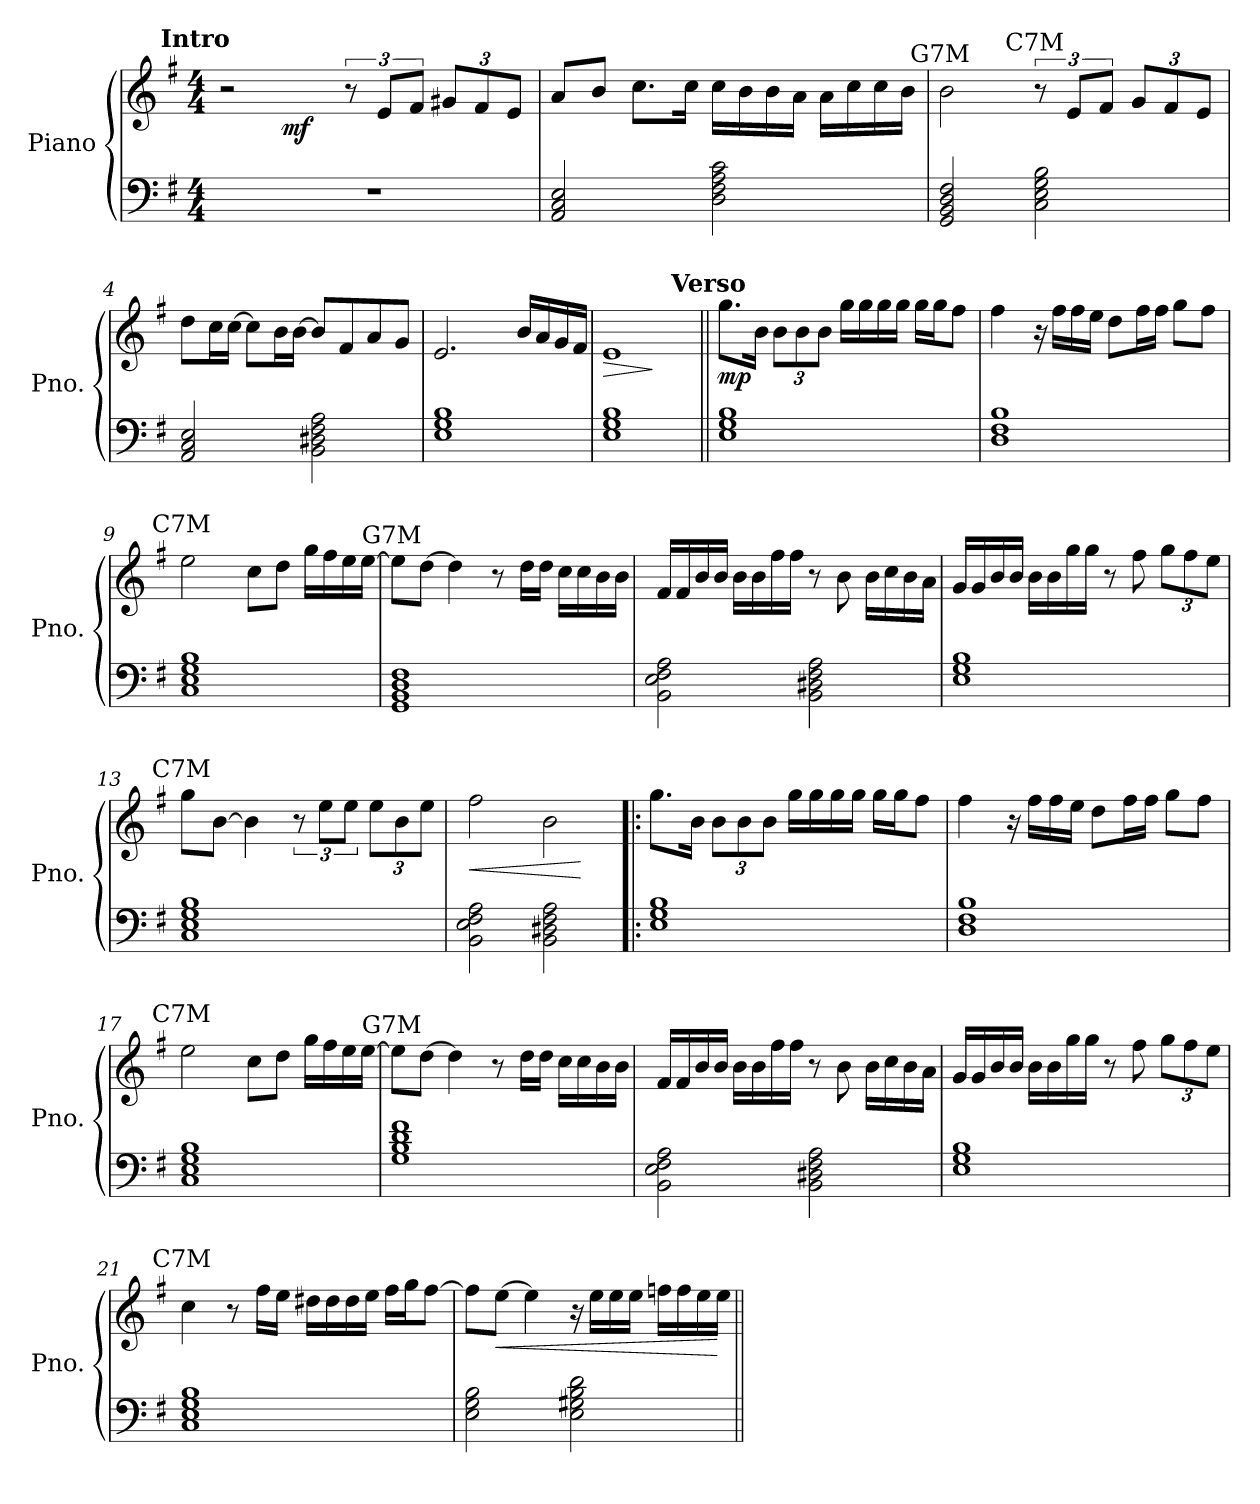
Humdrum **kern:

**kern	**kern	**dynam
*part1	*part1	*part1
*staff2	*staff1	*staff1/2
*I"Piano	*	*
*I'Pno.	*	*
*clefF4	*clefG2	*
*k[f#]	*k[f#]	*
*G:	*G:	*
*M4/4	*M4/4	*
*MM70	*MM70	*
!!LO:REH:place=s1:a:B:enc=none:fs=14:t=Intro
=1	=1	=1
*	*^	*
1r	2r	4ryy	.
!	!	!	!LO:DY:b
.	.	2.ryy	mf
.	12r	.	.
.	12e/L	.	.
.	12f#/J	.	.
.	12g#X/L	.	.
.	12f#/	.	.
.	12e/J	.	.
*	*v	*v	*
=2	=2	=2
2AA/ 2C/ 2E/	8a/L	.
.	8b/J	.
.	8.cc\L	.
.	16cc\Jk	.
2D\ 2F#\ 2A\ 2c\	16cc\LL	.
.	16b\	.
.	16b\	.
.	16a\JJ	.
.	16a\LL	.
.	16cc\	.
.	16cc\	.
.	16b\JJ	.
=3	=3	=3
!	!LO:TX:a:cj:t=G7M	!
2GG/ 2BB/ 2D/ 2F#/	2b\	.
!	!LO:TX:a:cj:t=C7M	!
2C\ 2E\ 2G\ 2B\	12r	.
.	12e/L	.
.	12f#/J	.
.	12g/L	.
.	12f#/	.
.	12e/J	.
!!LO:LB:g=z
=4	=4	=4
2AA/ 2C/ 2E/	8dd\L	.
.	16cc\L	.
.	[16cc\JJ	.
.	8cc\L]	.
.	16b\L	.
.	[16b\JJ	.
2BB\ 2D#X\ 2F#\ 2A\	8b/L]	.
.	8f#/	.
.	8a/	.
.	8g/J	.
=5	=5	=5
1E 1G 1B	2.e/	.
.	16b/LL	.
.	16a/	.
.	16g/	.
.	16f#/JJ	.
=6	=6	=6
!	!	!LO:HP:b
1E 1G 1B	1e	>
.	.	]
!!LO:LB:g=z
!!LO:REH:place=s1:a:B:enc=none:fs=14:t=Verso
=7||	=7||	=7||
!	!	!LO:DY:b
1E 1G 1B	8.gg\L	mp
.	16b\Jk	.
.	12b\L	.
.	12b\	.
.	12b\J	.
.	16gg\LL	.
.	16gg\	.
.	16gg\	.
.	16gg\JJ	.
.	16gg\LL	.
.	16gg\J	.
.	8ff#\J	.
=8	=8	=8
1D 1F# 1B	4ff#\	.
.	16r	.
.	16ff#\LL	.
.	16ff#\	.
.	16ee\JJ	.
.	8dd\L	.
.	16ff#\L	.
.	16ff#\JJ	.
.	8gg\L	.
.	8ff#\J	.
=9	=9	=9
!	!LO:TX:a:cj:t=C7M	!
1C 1E 1G 1B	2ee\	.
.	8cc\L	.
.	8dd\J	.
.	16gg\LL	.
.	16ff#\	.
.	16ee\	.
.	[16ee\JJ	.
!!LO:LB:g=z
=10	=10	=10
!	!LO:TX:a:cj:t=G7M	!
1GG 1BB 1D 1F#	8ee\L]	.
.	[8dd\J	.
.	4dd\]	.
.	8r	.
.	16dd\LL	.
.	16dd\JJ	.
.	16cc\LL	.
.	16cc\	.
.	16b\	.
.	16b\JJ	.
=11	=11	=11
2BB\ 2E\ 2F#\ 2A\	16f#/LL	.
.	16f#/	.
.	16b/	.
.	16b/JJ	.
.	16b\LL	.
.	16b\	.
.	16ff#\	.
.	16ff#\JJ	.
2BB\ 2D#X\ 2F#\ 2A\	8r	.
.	8b\	.
.	16b\LL	.
.	16cc\	.
.	16b\	.
.	16a\JJ	.
=12	=12	=12
1E 1G 1B	16g/LL	.
.	16g/	.
.	16b/	.
.	16b/JJ	.
.	16b\LL	.
.	16b\	.
.	16gg\	.
.	16gg\JJ	.
.	8r	.
.	8ff#\	.
.	12gg\L	.
.	12ff#\	.
.	12ee\J	.
!!LO:LB:g=z
=13	=13	=13
!	!LO:TX:a:cj:t=C7M	!
1C 1E 1G 1B	8gg\L	.
.	[8b\J	.
.	4b\]	.
.	12r	.
.	12ee\L	.
.	12ee\J	.
.	12ee\L	.
.	12b\	.
.	12ee\J	.
=14	=14	=14
!	!	!LO:HP:b
2BB\ 2E\ 2F#\ 2A\	2ff#\	<
2BB\ 2D#X\ 2F#\ 2A\	2b\	.
.	.	[
=15!|:	=15!|:	=15!|:
1E 1G 1B	8.gg\L	.
.	16b\Jk	.
.	12b\L	.
.	12b\	.
.	12b\J	.
.	16gg\LL	.
.	16gg\	.
.	16gg\	.
.	16gg\JJ	.
.	16gg\LL	.
.	16gg\J	.
.	8ff#\J	.
!!LO:PB:g=z
=16	=16	=16
1D 1F# 1B	4ff#\	.
.	16r	.
.	16ff#\LL	.
.	16ff#\	.
.	16ee\JJ	.
.	8dd\L	.
.	16ff#\L	.
.	16ff#\JJ	.
.	8gg\L	.
.	8ff#\J	.
=17	=17	=17
!	!LO:TX:a:cj:t=C7M	!
1C 1E 1G 1B	2ee\	.
.	8cc\L	.
.	8dd\J	.
.	16gg\LL	.
.	16ff#\	.
.	16ee\	.
.	[16ee\JJ	.
=18	=18	=18
!	!LO:TX:a:cj:t=G7M	!
1G 1B 1d 1f#	8ee\L]	.
.	[8dd\J	.
.	4dd\]	.
.	8r	.
.	16dd\LL	.
.	16dd\JJ	.
.	16cc\LL	.
.	16cc\	.
.	16b\	.
.	16b\JJ	.
!!LO:LB:g=z
=19	=19	=19
2BB\ 2E\ 2F#\ 2A\	16f#/LL	.
.	16f#/	.
.	16b/	.
.	16b/JJ	.
.	16b\LL	.
.	16b\	.
.	16ff#\	.
.	16ff#\JJ	.
2BB\ 2D#X\ 2F#\ 2A\	8r	.
.	8b\	.
.	16b\LL	.
.	16cc\	.
.	16b\	.
.	16a\JJ	.
=20	=20	=20
1E 1G 1B	16g/LL	.
.	16g/	.
.	16b/	.
.	16b/JJ	.
.	16b\LL	.
.	16b\	.
.	16gg\	.
.	16gg\JJ	.
.	8r	.
.	8ff#\	.
.	12gg\L	.
.	12ff#\	.
.	12ee\J	.
=21	=21	=21
!	!LO:TX:a:cj:t=C7M	!
1C 1E 1G 1B	4cc\	.
.	8r	.
.	16ff#\LL	.
.	16ee\JJ	.
.	16dd#X\LL	.
.	16dd#\	.
.	16dd#\	.
.	16ee\JJ	.
.	16ff#\LL	.
.	16gg\J	.
.	[8ff#\J	.
!!LO:LB:g=z
=22	=22	=22
2E\ 2G\ 2B\	8ff#\L]	.
!	!	!LO:HP:b
.	[8ee\J	<
.	4ee\]	.
2E\ 2G#X\ 2B\ 2d\	16r	.
.	16ee\LL	.
.	16ee\	.
.	16ee\JJ	.
.	16ffn\LL	.
.	16ff\	.
.	16ee\	.
.	16ee\JJ	[
=||	=||	=||
*-	*-	*-
